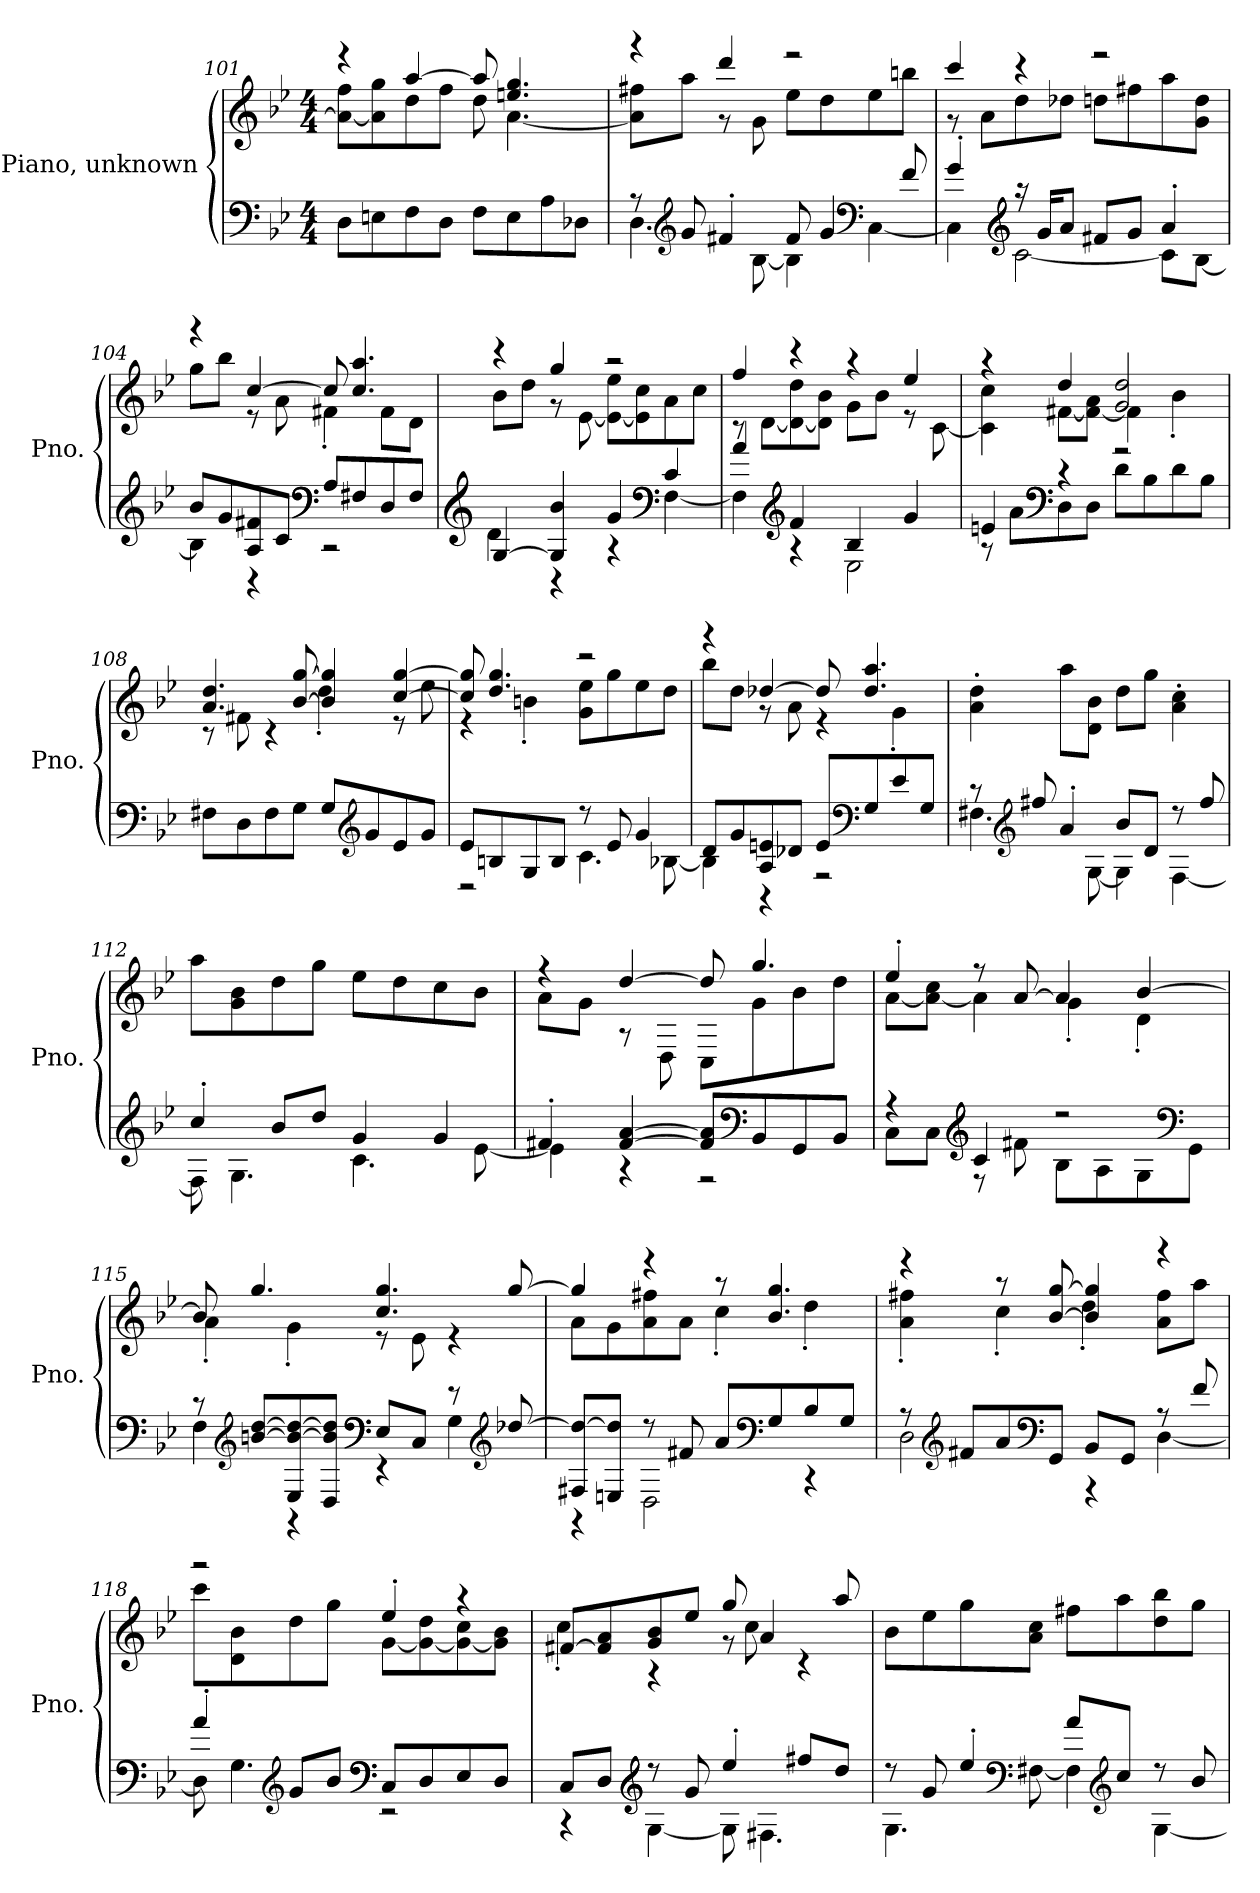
**kern	**kern
*part1	*part1
*staff2	*staff1
*I"Piano, unknown	*
*I'Pno.	*
*clefF4	*clefG2
*k[b-e-]	*k[b-e-]
*M4/4	*M4/4
=101	=101
*	*^
8D\L	4r	8a\_ 8ff\L
8En\	.	8a\] 8gg\
8F\	[4aa/	8dd\
8D\J	.	8ff\J
8F\L	8aa/]	8dd\
8E\	4.een/ 4.gg/	[4.a\
8A\	.	.
8D-X\J	.	.
=102	=102	=102
*^	*	*
8r	4.D\	4r	8a\] 8ff#X\L
*clefG2	*	*	*
8g/	.	.	8aa\J
4f#X'/	.	4ddd/	8r
.	[8B-\	.	8g\
8f#/	4B-\]	2r	8ee-\L
4g/	.	.	8dd\
*clefF4	*	*	*
.	[4C\	.	8ee-\
8f#/	.	.	8bbn\J
!!LO:LB:g=z	!!
=103	=103	=103	=103
4g'/	4C\]	4ccc/	8r
.	.	.	8a\L
*clefG2	*	*	*
16r	[2c\	4r	8dd\
16g/KL	.	.	.
8a/J	.	.	8dd-X\J
8f#X/L	.	2r	8ddn\L
8g/J	.	.	8ff#X\
4a'/	8c\L]	.	8aa\
.	[8B-\J	.	8g\ 8dd\J
=104	=104	=104	=104
8b-/L	4B-\]	4r	8gg\L
8g/	.	.	8bb-\J
8A/ 8f#X/	4r	[4cc/	8r
8c/J	.	.	8a\
*clefF4	*	*	*
8A/L	2r	8cc/]	4f#X'\
8F#X/	.	4.cc/ 4.aa/	.
8D/	.	.	8f#\L
8F#/J	.	.	8d\J
=105	=105	=105	=105
*clefG2	*	*	*
[4G/	4d\	4r	8b-\L
.	.	.	8dd\J
4G/] 4b-/	4r	4gg/	8r
.	.	.	[8e-\
4g/	4r	2r	8e-\_ 8ee-\L
.	.	.	8e-\] 8cc\
*clefF4	*	*	*
4c/	[4F\	.	8a\
.	.	.	8cc\J
!!LO:LB:g=z	!!
=106	=106	=106	=106
4a/	4F\]	4ff/	8r
.	.	.	[8d\L
*clefG2	*	*	*
4f/	4r	4r	8d\_ 8dd\
.	.	.	8d\] 8b-\J
4B-/	2E-\	4r	8g\L
.	.	.	8b-\J
4g/	.	4ee-/	8r
.	.	.	[8c\
=107	=107	=107	=107
4en/	8r	4r	4c\] 4cc\
.	8a\L	.	.
*clefF4	*	*	*
4r	8D\	4dd/	[8f#X\L
.	8D\J	.	8f#\_ 8a\J
2r	8d\L	2g/ 2dd/	4f#\]
.	8B-\	.	.
.	8d\	.	4b-'\
.	8B-\J	.	.
*v	*v	*	*
=108	=108	=108
8F#X\L	4.a/ 4.dd/	8r
8D\	.	8f#X\
8F#\	.	4r
8G\J	[8b-/ [8gg/	.
8G/L	4b-/] 4gg/]	4dd'\
*clefG2	*	*
8g/	.	.
8e-/	[4cc/ [4gg/	8r
8g/J	.	8ee-\
!!LO:PB:g=z	!!
=109	=109	=109
*^	*	*
8e-/L	2r	8cc/] 8gg/]	4r
8Bn/	.	4.dd/ 4.gg/	.
8G/	.	.	4bn'\
8B/J	.	.	.
8r	4.c\	2r	8g\ 8ee-\L
8e-/	.	.	8gg\
4g/	.	.	8ee-\
.	[8B-X\	.	8dd\J
=110	=110	=110	=110
8d/L	4B-\]	4r	8bb-\L
8g/	.	.	8dd\J
8A/ 8en/	4r	[4dd-X/	8r
8d-X/J	.	.	8a\
8e/L	2r	8dd-/]	4r
*clefF4	*	*	*
8G/	.	4.dd-/ 4.aa/	.
8e/	.	.	4g'\
8G/J	.	.	.
*	*	*v	*v
=111	=111	=111
8r	4.F#X\	4a\' 4dd\'
*clefG2	*	*
8ff#X/	.	.
4a'/	.	8aa\L
.	[8G\	8d\ 8b-\J
8b-/L	4G\]	8dd\L
8d/J	.	8gg\J
8r	[4F#\	4a\' 4cc\'
8ff#/	.	.
!!LO:LB:g=z
=112	=112	=112
4cc'/	8F#\]	8aa\L
.	4.G\	8g\ 8b-\
8b-/L	.	8dd\
8dd/J	.	8gg\J
4g/	4.c\	8ee-\L
.	.	8dd\
4g/	.	8cc\
.	[8e-\	8b-\J
=113	=113	=113
*	*	*^
4f#X'/	4e-\]	4r	8a\L
.	.	.	8g\J
[4f#/ [4a/	4r	[4dd/	8r
.	.	.	8D\
8f#/] 8a/]L	2r	8dd/]	8C\L
*clefF4	*	*	*
8BB-/	.	4.gg/	8g\
8GG/	.	.	8b-\
8BB-/J	.	.	8dd\J
=114	=114	=114	=114
4r	8C\L	4ee-'/	[8a\L
.	8C\J	.	8a\_ 8cc\J
*clefG2	*	*	*
4c/	8r	8r	4a\]
.	8f#X\	[8a/	.
2r	8B-\L	4a/]	4g'\
.	8A\	.	.
.	8G\	[4b-/	4d'\
*clefF4	*	*	*
.	8GG\J	.	.
!!LO:LB:g=z	!!
=115	=115	=115	=115
8r	4F\	8b-/]	4a'\
*clefG2	*	*	*
[8bn/ [8dd/L	.	4.gg/	.
8E-/ 8b/_ 8dd/_	4r	.	4g'\
8D/ 8b/] 8dd/]J	.	.	.
*clefF4	*	*	*
8E-/L	4r	4.cc/ 4.gg/	8r
8C/J	.	.	8e-\
8r	4G\	.	4r
*clefG2	*	*	*
[8dd-X/	.	[8gg/	.
=116	=116	=116	=116
8F#X/ 8dd-/_L	4r	4gg/]	8a\L
8En/ 8dd-/]J	.	.	8g\
8r	2D\	4r	8a\ 8ff#X\
8f#X/	.	.	8a\J
8a/L	.	8r	4cc'\
*clefF4	*	*	*
8G/	.	4.b-/ 4.gg/	.
8B-/	4r	.	4dd'\
8G/J	.	.	.
!!LO:LB:g=z	!!
=117	=117	=117	=117
8r	2D\	4r	4a\' 4ff#X\'
*clefG2	*	*	*
8f#X/L	.	.	.
8a/	.	8r	4cc'\
*clefF4	*	*	*
8GG/J	.	[8b-/ [8gg/	.
8BB-/L	4r	4b-/] 4gg/]	4dd'\
8GG/J	.	.	.
8r	[4D\	4r	8a\ 8ff#\L
8f#/	.	.	8aa\J
=118	=118	=118	=118
4a'/	8D\]	2r	8ccc\L
.	4.G\	.	8d\ 8b-\
*clefG2	*	*	*
8g/L	.	.	8dd\
8b-/J	.	.	8gg\J
*clefF4	*	*	*
8C/L	2r	4ee-'/	[8g\L
8D/	.	.	8g\_ 8dd\
8E-/	.	4r	8g\_ 8cc\
8D/J	.	.	8g\] 8b-\J
!!LO:LB:g=z	!!
=119	=119	=119	=119
8C/L	4r	[8f#X/L	4cc'\
8D/J	.	8f#/] 8a/	.
*clefG2	*	*	*
8r	[4G\	8g/ 8b-/	4r
8g/	.	8ee-/J	.
4ee-'/	8G\]	8gg/	8r
.	4.F#X\	4a/	8cc\
8ff#X/L	.	.	4r
8dd/J	.	8aa/	.
*	*	*v	*v
=120	=120	=120
8r	4.G\	8b-\L
8g/	.	8ee-\
4ee-'/	.	8gg\
*clefF4	*	*
.	[8F#X\	8a\ 8cc\J
8a/L	4F#\]	8ff#X\L
*clefG2	*	*
8cc/J	.	8aa\
8r	[4G\	8dd\ 8bb-\
8b-/	.	8gg\J
*v	*v	*
=	=
*-	*-
